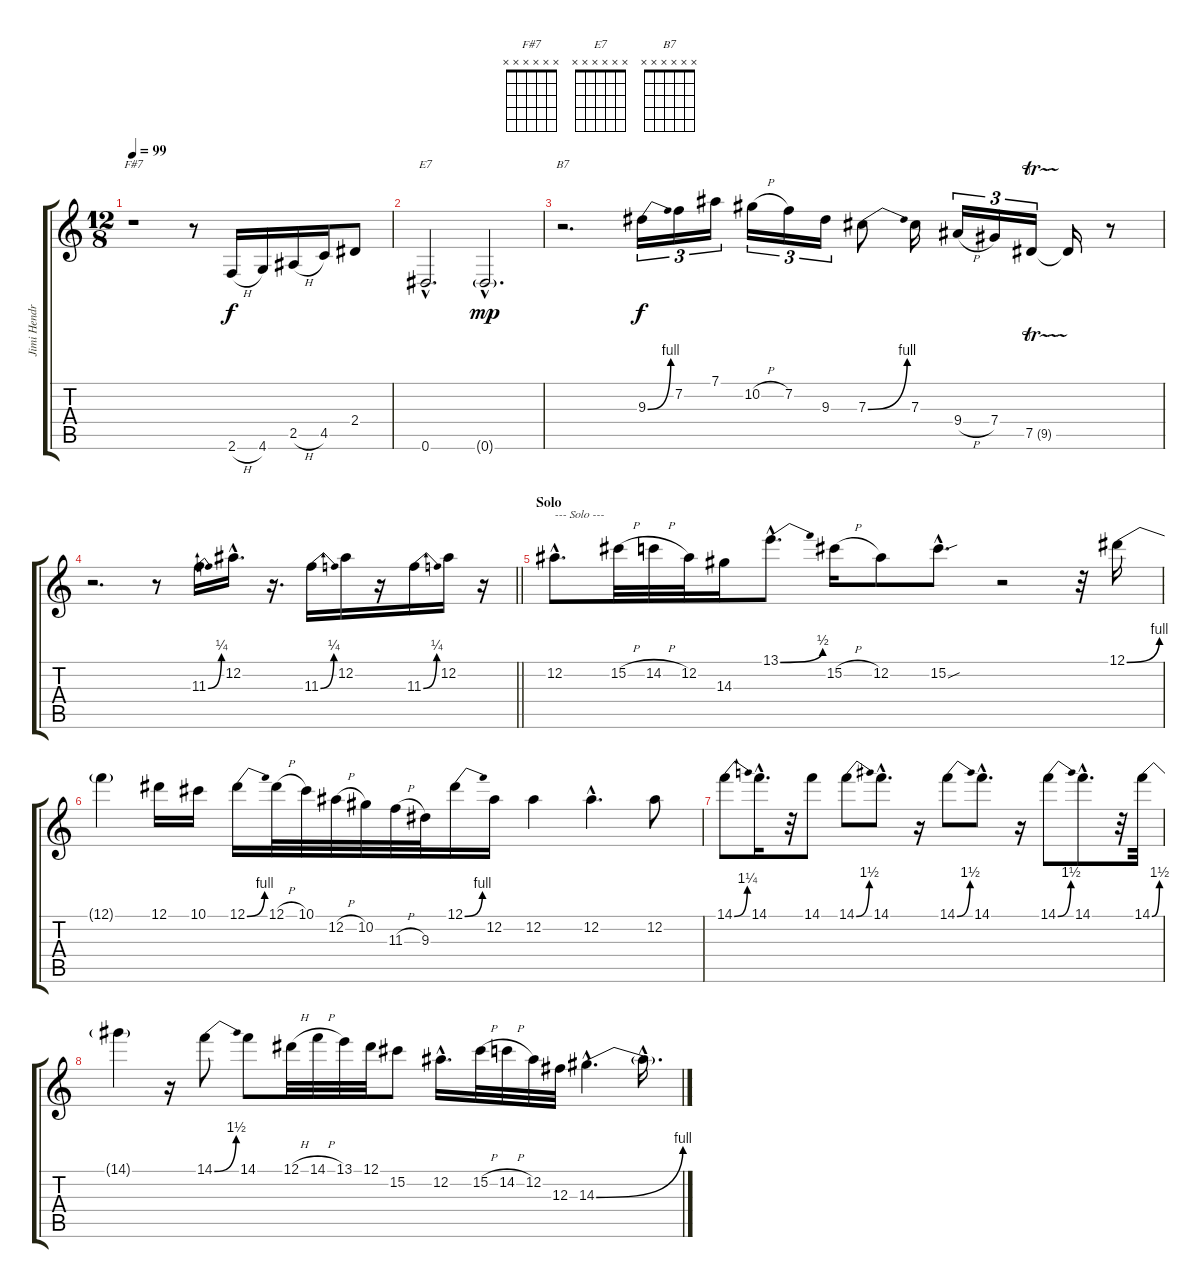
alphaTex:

\track ("Jimi Hendrix (Guitar)" "Jimi Hendr") {instrument overdrivenguitar}
\staff {score tabs}
\tuning (Eb4 Bb3 Gb3 Db3 Ab2 Eb2) {hide}
\chord ("F#7" x x x x x x)
\chord ("E7" x x x x x x)
\chord ("B7" x x x x x x)
\ts (12 8)
\tempo 99
\clef g2
\ks c
r.1{ch "F#7" dy f} r.8 2.6{h}.16 4.6.16 2.5{h}.16 4.5.16 2.4.8 |
0.6{hac}.2{d ch "E7"} 0.6{g hac}.2{d dy mp} |
r.2{d ch "B7"} 9.3{be (bend 0 0 60 4)}.16{tu (3 2) dy f} 7.2.16{tu (3 2)} 7.1.16{tu (3 2)} 10.2{h}.16{tu (3 2)} 7.2.16{tu (3 2)} 9.3.16{tu (3 2)} 7.3{be (bend 0 0 60 4)}.8 7.3.16 9.4{h}.16{tu (3 2)} 7.4.16{tu (3 2)} 7.5{tr (9 32)}.16{tu (3 2)} 7.5{t}.16 r.8 |
\barLineRight lightlight
r.2{d} r.8 11.3{be (bend 0 0 60 1)}.16 12.2{hac}.16{d} r.16{d} 11.3{be (bend 0 0 60 1)}.16 12.2.16 r.16 11.3{be (bend 0 0 60 1)}.16 12.2.16 r.16 |
\section ("" "Solo")
12.2{hac}.8{d txt "--- Solo ---"} 15.2{h}.32 14.2{h}.32 12.2.32 14.3.16 13.1{be (bend 0 0 60 2) hac}.8{d} 15.2{h}.16 12.2.8 15.2{sou hac}.8{d} r.2 r.32 12.1{be (bend 0 0 60 4)}.16 |
12.1{t}.4 12.1.16 10.1.16 12.1{be (bend 0 0 60 4)}.16 12.1{h}.32 10.1.32 12.2{h}.32 10.2.32 11.3{h}.32 9.3.32 12.1{be (bend 0 0 60 4)}.16 12.2.16 12.2.4 12.2{hac}.4{d} 12.2.8 |
14.1{be (bend 0 0 60 5)}.8 14.1{hac}.16{d} r.32 14.1.8 14.1{be (bend 0 0 60 6)}.8 14.1{hac}.8{d} r.16 14.1{be (bend 0 0 60 6)}.8 14.1{hac}.8{d} r.16 14.1{be (bend 0 0 60 6)}.8 14.1{hac}.8{d} r.32 14.1{be (bend 0 0 60 6)}.32 |
14.1{t}.4 r.16 14.1{be (bend 0 0 60 6)}.8 14.1.8 12.1{h}.32 14.1{h}.32 13.1.32 12.1.32 15.2.8 12.2{hac}.16{d} 15.2{h}.32 14.2{h}.32 12.2.32 12.3.32 14.3{be (bend 0 0 60 4) hac}.4{d} 14.3{hac t}.16{d}
